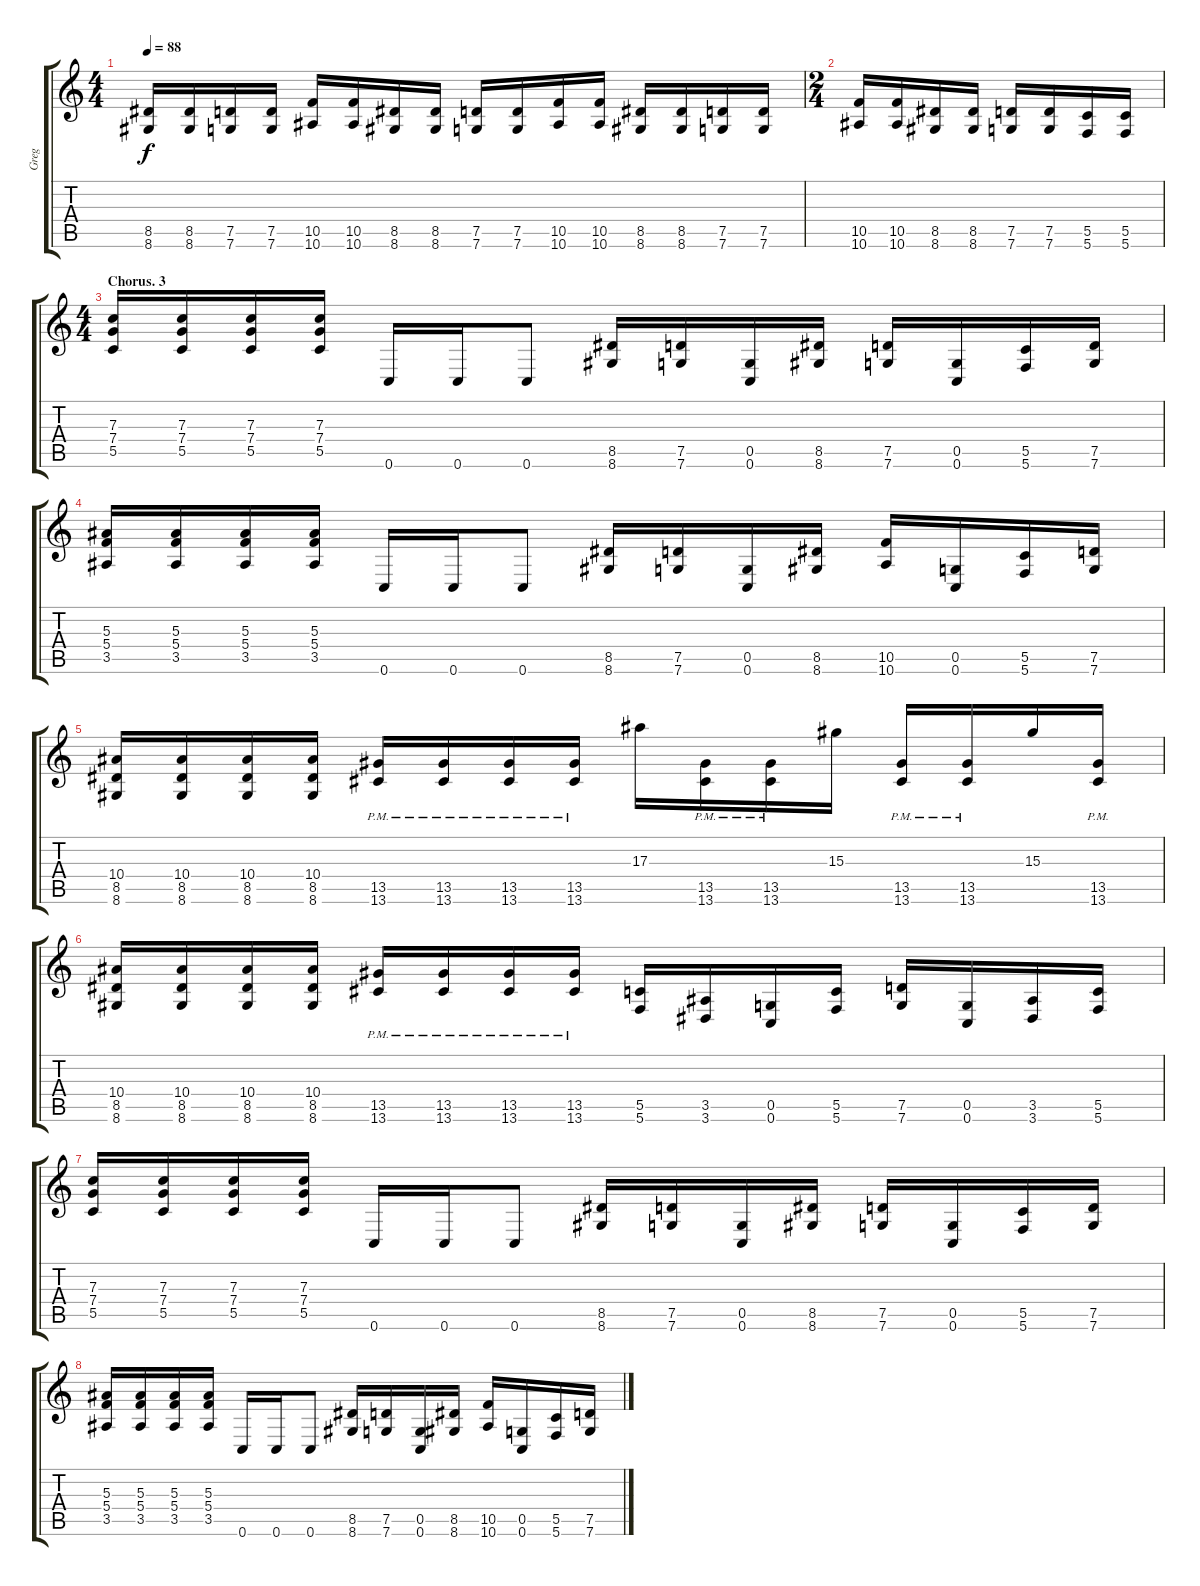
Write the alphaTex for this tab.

\track ("Greg" "Greg") {instrument distortionguitar}
\staff {score tabs}
\tuning (D4 A3 F3 C3 G2 C2) {hide}
\ts (4 4)
\tempo 88
\clef g2
\ks c
(8.5 8.6).16{dy f instrument distortionguitar} (8.5 8.6).16 (7.5 7.6).16 (7.5 7.6).16 (10.5 10.6).16 (10.5 10.6).16 (8.5 8.6).16 (8.5 8.6).16 (7.5 7.6).16 (7.5 7.6).16 (10.5 10.6).16 (10.5 10.6).16 (8.5 8.6).16 (8.5 8.6).16 (7.5 7.6).16 (7.5 7.6).16 |
\ts (2 4)
(10.5 10.6).16 (10.5 10.6).16 (8.5 8.6).16 (8.5 8.6).16 (7.5 7.6).16 (7.5 7.6).16 (5.5 5.6).16 (5.5 5.6).16 |
\ts (4 4)
\section ("" "Chorus. 3")
(7.3 7.4 5.5).16 (7.3 7.4 5.5).16 (7.3 7.4 5.5).16 (7.3 7.4 5.5).16 0.6.16 0.6.16 0.6.8 (8.5 8.6).16 (7.5 7.6).16 (0.5 0.6).16 (8.5 8.6).16 (7.5 7.6).16 (0.5 0.6).16 (5.5 5.6).16 (7.5 7.6).16 |
(5.3 5.4 3.5).16 (5.3 5.4 3.5).16 (5.3 5.4 3.5).16 (5.3 5.4 3.5).16 0.6.16 0.6.16 0.6.8 (8.5 8.6).16 (7.5 7.6).16 (0.5 0.6).16 (8.5 8.6).16 (10.5 10.6).16 (0.5 0.6).16 (5.5 5.6).16 (7.5 7.6).16 |
(10.4 8.5 8.6).16 (10.4 8.5 8.6).16 (10.4 8.5 8.6).16 (10.4 8.5 8.6).16 (13.5{pm} 13.6{pm}).16 (13.5{pm} 13.6{pm}).16 (13.5{pm} 13.6{pm}).16 (13.5{pm} 13.6{pm}).16 17.3.16 (13.5{pm} 13.6{pm}).16 (13.5{pm} 13.6{pm}).16 15.3.16 (13.5{pm} 13.6{pm}).16 (13.5{pm} 13.6{pm}).16 15.3.16 (13.5{pm} 13.6{pm}).16 |
(10.4 8.5 8.6).16 (10.4 8.5 8.6).16 (10.4 8.5 8.6).16 (10.4 8.5 8.6).16 (13.5{pm} 13.6{pm}).16 (13.5{pm} 13.6{pm}).16 (13.5{pm} 13.6{pm}).16 (13.5{pm} 13.6{pm}).16 (5.5 5.6).16 (3.5 3.6).16 (0.5 0.6).16 (5.5 5.6).16 (7.5 7.6).16 (0.5 0.6).16 (3.5 3.6).16 (5.5 5.6).16 |
(7.3 7.4 5.5).16 (7.3 7.4 5.5).16 (7.3 7.4 5.5).16 (7.3 7.4 5.5).16 0.6.16 0.6.16 0.6.8 (8.5 8.6).16 (7.5 7.6).16 (0.5 0.6).16 (8.5 8.6).16 (7.5 7.6).16 (0.5 0.6).16 (5.5 5.6).16 (7.5 7.6).16 |
(5.3 5.4 3.5).16 (5.3 5.4 3.5).16 (5.3 5.4 3.5).16 (5.3 5.4 3.5).16 0.6.16 0.6.16 0.6.8 (8.5 8.6).16 (7.5 7.6).16 (0.5 0.6).16 (8.5 8.6).16 (10.5 10.6).16 (0.5 0.6).16 (5.5 5.6).16 (7.5 7.6).16
